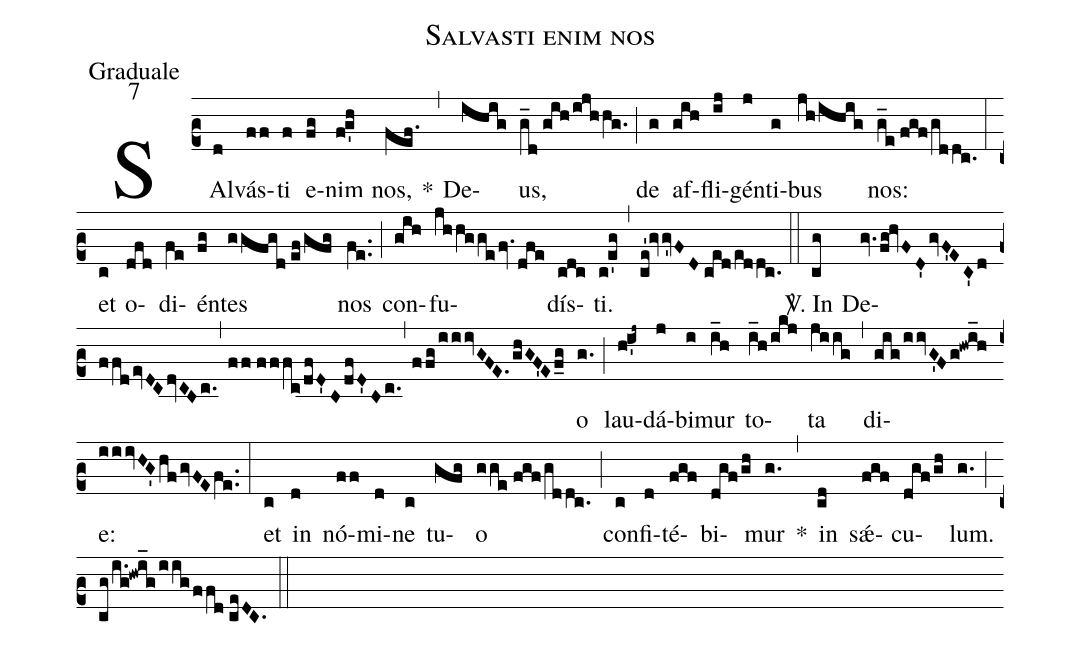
name: Salvasti enim nos;
office-part: Graduale;
mode: 7;
%%
(c2) SAl(d)vás(ff)ti(f) e(fg)nim(f!g'h) nos,(fef.) *(,) De(ihig)us,(g_d//gih/ijhhg.) (;) de(g) af(gih)fli(ij)gén(j)ti(g)bus(jh/ihig) nos:(g_e//fgf/gddc.) (:)
et(c) o(dfd)di(fe)én(fg)tes(ggfgd//ef/gfg) nos(fe..) (;) con(gih)fu(jhhggefv.dfe)dís(cdc)ti.(c!e'g) (,) (ce'!gvgv'FD//ced/eddc.) (::)
<sp>V/</sp>. In(cg) De(gv.fg!hvFD'gvF'EC'd/ffdevDCdvCBc.,ff//fffc/dfD'BdfD'Bc.,ffg/iiivGFE.ghGF'Ef_g)o(g.) (;) lau(h!i'j~)dá(j)bi(i)mur(i_h) to(i_h/ikj)ta(jiig) (,) di(gig/iivG'Fg!hwi_h)e:(iiivHG'hfgvFEfe..) (:)
et(c) in(d) nó(ff)mi(d)ne(c) tu(gfg)o(gge//fgf/gddc.) (;) con(c)fi(d)té(fgf)bi(dgf/gh)mur(g.) *(,) in(cd) sǽ(fgf)cu(dgf/gh)lum.(g.) (;) (cg/i.g!hwi_g/iig/ffd//ceDC.) (::)
